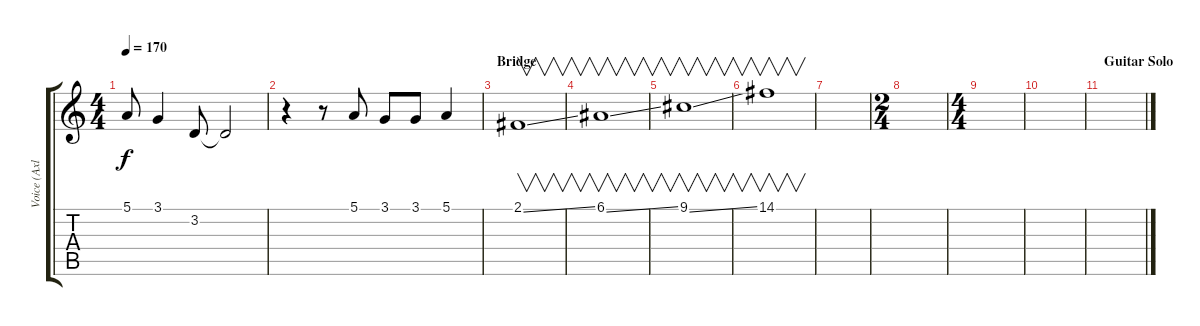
\track ("Voice (Axl)" "Voice (Axl") {instrument lead2sawtooth}
\staff {score tabs}
\tuning (E4 B3 G3 D3 A2 E2) {hide}
\ts (4 4)
\tempo 170
\clef g2
\ks c
5.1{t}.8{dy f} 3.1.4 3.2.8 3.2{t}.2 |
r.4 r.8 5.1.8 3.1.8 3.1.8 5.1.4 |
\section ("" "Bridge")
2.1{ss}.1{v} |
6.1{ss}.1{v} |
9.1{ss}.1{v} |
14.1.1{v} |
|
\ts (2 4)
|
\ts (4 4)
|
|
\section ("" "Guitar Solo")
